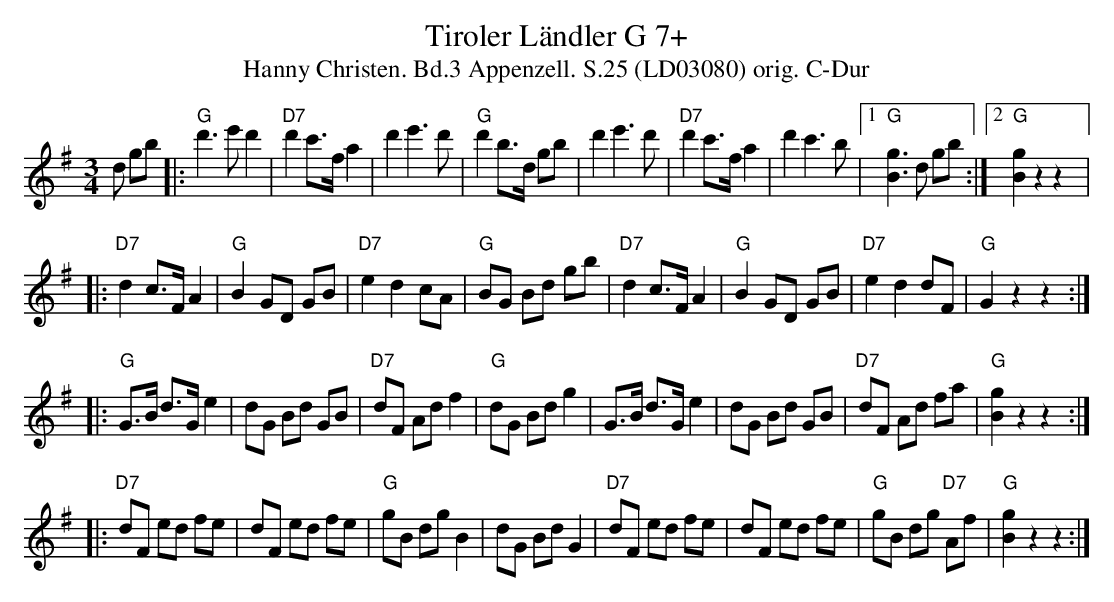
X:1
T:Tiroler Ländler G 7+
T:Hanny Christen. Bd.3 Appenzell. S.25 (LD03080) orig. C-Dur
M:3/4
L:1/8
K:Gmaj
d gb |: "G"d'3 e' d'2 | "D7"d'2 c'>f a2 | d'2 e'3 d' | "G"d'2 b>d gb | \
d'2 e'3 d' | "D7"d'2 c'>f a2 | d'2 c'3 b |1 "G"[Bg]3 d gb :|2 "G"[Bg]2 z2 z2 |:
"D7"d2 c>F A2 | "G"B2 GD GB | "D7"e2 d2 cA | "G"BG Bd gb | "D7"d2 c>F A2 | "G"B2 GD GB | "D7"e2 d2 dF | "G"G2 z2 z2 :|
|: "G"G>B d>G e2 | dG Bd GB | "D7"dF Ad f2 | "G"dG Bd g2 | G>B d>G e2 | dG Bd GB | "D7"dF Ad fa | "G"[Bg]2 z2 z2 :|
|: "D7"dF ed fe | dF ed fe | "G"gB dg B2 | dG Bd G2 | "D7"dF ed fe | dF ed fe | "G"gB dg "D7"Af | "G"[Bg]2 z2 z2 :|
